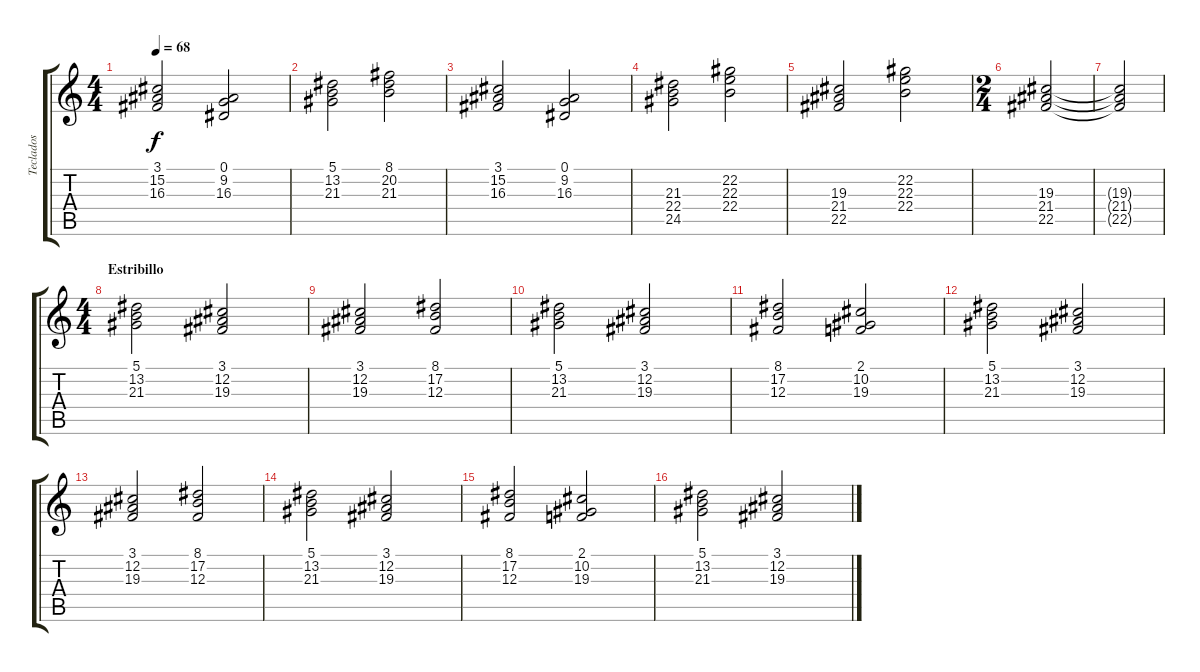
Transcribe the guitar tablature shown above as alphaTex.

\track ("Teclados" "Teclados") {instrument stringensemble1}
\staff {score tabs}
\tuning (Eb4 Bb3 Gb3 Db3 Ab2 Eb2) {hide}
\ts (4 4)
\tempo 68
\clef g2
\ks c
(3.1 15.2 16.3).2{dy f} (0.1 9.2 16.3).2 |
(5.1 13.2 21.3).2 (8.1 20.2 21.3).2 |
(3.1 15.2 16.3).2 (0.1 9.2 16.3).2 |
(21.3 22.4 24.5).2 (22.2 22.3 22.4).2 |
(19.3 21.4 22.5).2 (22.2 22.3 22.4).2 |
\ts (2 4)
(19.3 21.4 22.5).2 |
(19.3{t} 21.4{t} 22.5{t}).2 |
\ts (4 4)
\section ("" "Estribillo")
(5.1 13.2 21.3).2 (3.1 12.2 19.3).2 |
(3.1 12.2 19.3).2 (8.1 17.2 12.3).2 |
(5.1 13.2 21.3).2 (3.1 12.2 19.3).2 |
(8.1 17.2 12.3).2 (2.1 10.2 19.3).2 |
(5.1 13.2 21.3).2 (3.1 12.2 19.3).2 |
(3.1 12.2 19.3).2 (8.1 17.2 12.3).2 |
(5.1 13.2 21.3).2 (3.1 12.2 19.3).2 |
(8.1 17.2 12.3).2 (2.1 10.2 19.3).2 |
(5.1 13.2 21.3).2 (3.1 12.2 19.3).2
